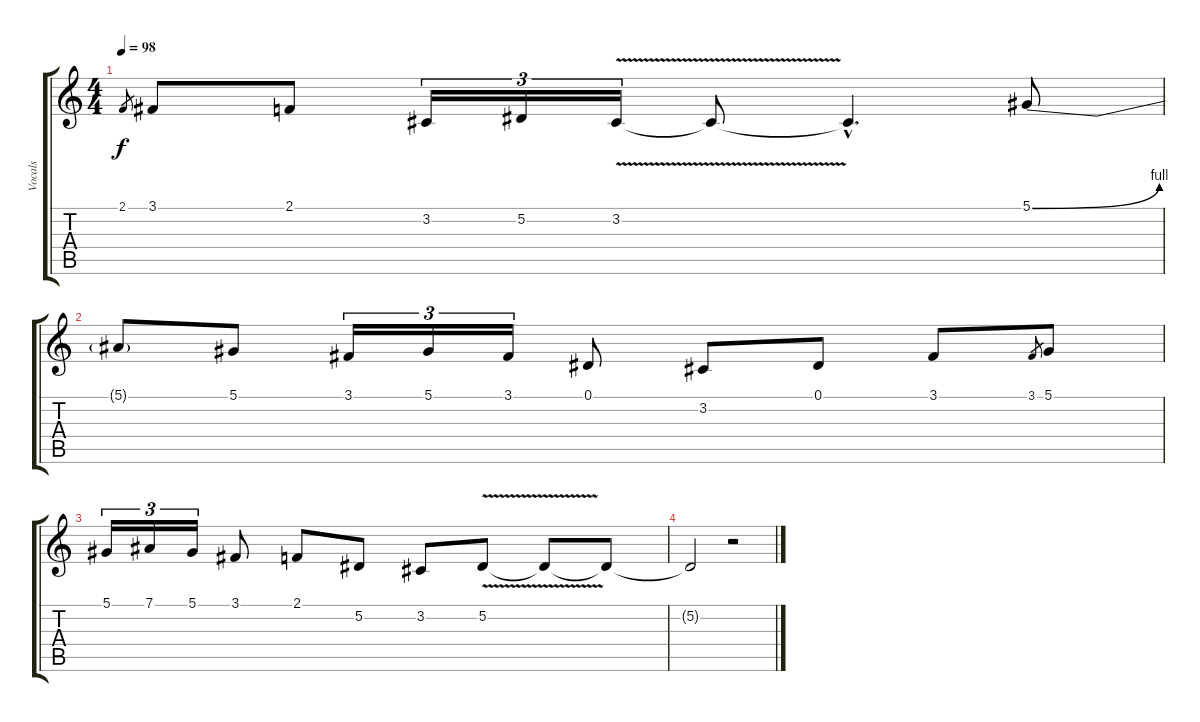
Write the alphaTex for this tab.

\track ("Vocals" "Vocals") {instrument lead2sawtooth}
\staff {score tabs}
\tuning (Eb4 Bb3 Gb3 Db3 Ab2 Eb2) {hide}
\ts (4 4)
\tempo 98
\clef g2
\ks c
2.1.8{gr dy f} 3.1.8 2.1.8 3.2.16{tu (3 2)} 5.2.16{tu (3 2)} 3.2{v}.16{tu (3 2)} 3.2{t}.8 3.2{hac t}.4{d} 5.1{be (bend 0 0 60 4)}.8 |
5.1{t}.8 5.1.8 3.1.16{tu (3 2)} 5.1.16{tu (3 2)} 3.1.16{tu (3 2)} 0.1.8 3.2.8 0.1.8 3.1.8 3.1.8{gr} 5.1.8 |
5.1.16{tu (3 2)} 7.1.16{tu (3 2)} 5.1.16{tu (3 2)} 3.1.8 2.1.8 5.2.8 3.2.8 5.2{v}.8 5.2{t}.8 5.2{t}.8 |
5.2{t}.2 r.2
